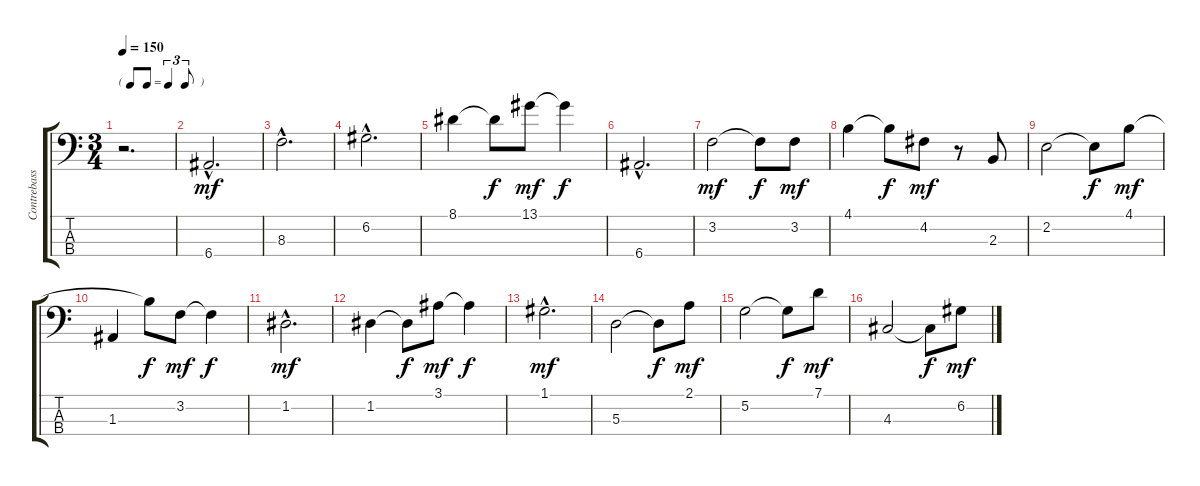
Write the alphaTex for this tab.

\track ("Contrebasse" "Contrebass") {instrument acousticbass}
\staff {score tabs}
\tuning (G2 D2 A1 E1) {hide}
\ts (3 4)
\tf triplet8th
\tempo 150
\clef f4
\ks c
r.2{d dy mf instrument acousticbass} |
6.4{hac}.2{d} |
8.3{hac}.2{d} |
6.2{hac}.2{d} |
8.1.4 8.1{t}.8{dy f} 13.1.8{dy mf} 13.1{t}.4{dy f} |
6.4{hac}.2{d} |
3.2.2{dy mf} 3.2{t}.8{dy f} 3.2.8{dy mf} |
4.1.4 4.1{t}.8{dy f} 4.2.8{dy mf} r.8 2.3.8 |
2.2.2 2.2{t}.8{dy f} 4.1.8{dy mf} |
1.3.4 4.1{t}.8{dy f} 3.2.8{dy mf} 3.2{t}.4{dy f} |
1.2{hac}.2{d dy mf} |
1.2.4 1.2{t}.8{dy f} 3.1.8{dy mf} 3.1{t}.4{dy f} |
1.1{hac}.2{d dy mf} |
5.3.2 5.3{t}.8{dy f} 2.1.8{dy mf} |
5.2.2 5.2{t}.8{dy f} 7.1.8{dy mf} |
4.3.2 4.3{t}.8{dy f} 6.2.8{dy mf}
